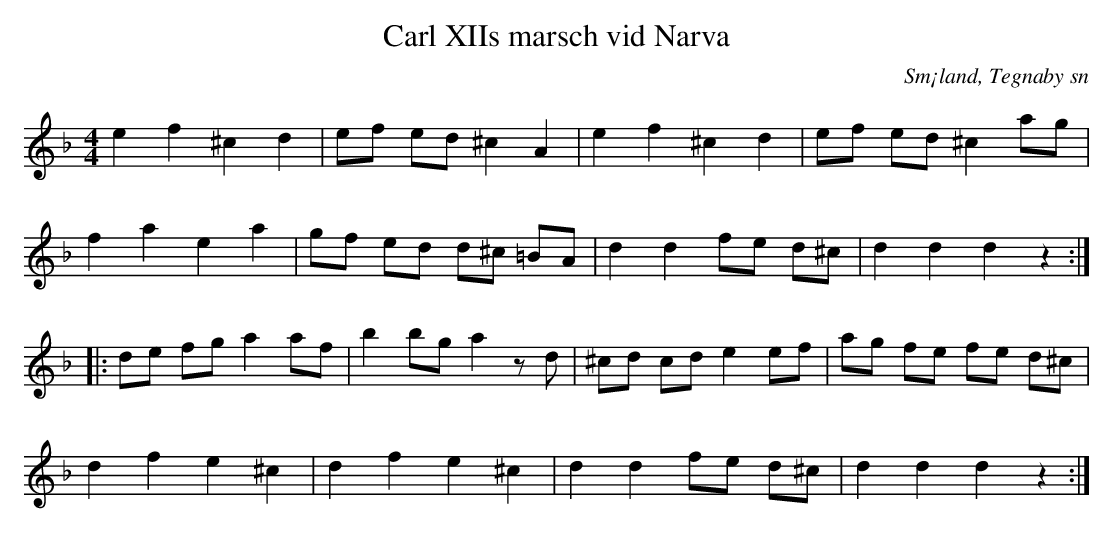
X:1
T: Carl XIIs marsch vid Narva
M: 4/4
L: 1/8
O: Sm¡land, Tegnaby sn
Q: 210
K: Dm
e2 f2 ^c2 d2 | ef ed ^c2 A2 | e2 f2 ^c2 d2 | ef ed ^c2 ag |
f2a2 e2 a2 | gf ed d^c =BA | d2 d2 fe d^c | d2 d2 d2 z2 ::
de fg a2 af | b2 bg a2 z d | ^cd cd e2 ef | ag fe fe d^c |
d2 f2 e2 ^c2 | d2 f2 e2 ^c2 | d2 d2 fe d^c | d2 d2 d2 z2 :|
